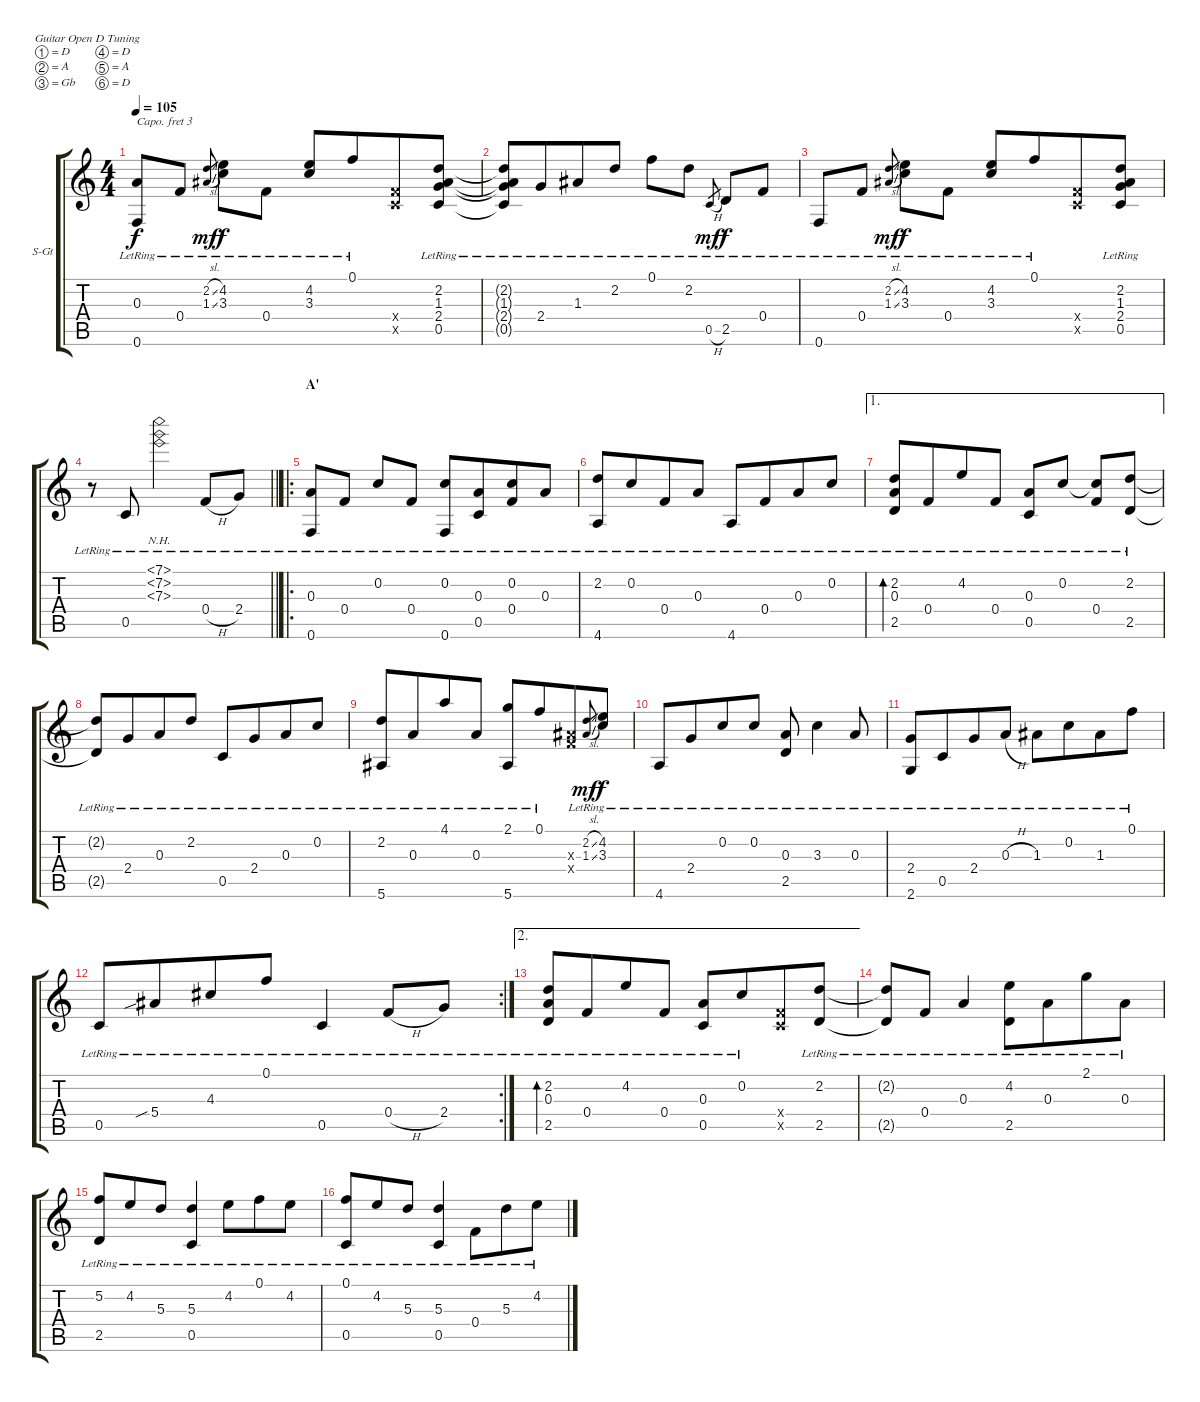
\bracketExtendMode groupsimilarinstruments
\firstSystemTrackNameOrientation horizontal
\otherSystemsTrackNameOrientation horizontal
\track ("Guitar" "S-Gt") {instrument acousticguitarsteel}
\staff {score tabs}
\capo 3
\tuning (D4 A3 Gb3 D3 A2 D2)
\ts (4 4)
\tempo 105
\clef g2
\ks c
(0.3{lr} 0.6{lr}).8{dy f} 0.4{lr}.8 (2.2{sl lr} 1.3{sl lr}).8{gr dy mf beam merge} (4.2{lr} 3.3{lr}).8{dy f} 0.4{lr}.8 (4.2{lr} 3.3{lr}).8 0.1{lr}.8{beam merge} (0.4{x} 0.5{x}).8 (2.2{lr} 1.3{lr} 2.4{lr} 0.5{lr}).8 |
(2.2{lr t} 1.3{lr t} 2.4{lr t} 0.5{lr t}).8 2.4{lr}.8{beam merge} 1.3{lr}.8 2.2{lr}.8 0.1{lr}.8 2.2{lr}.8 0.5{h lr}.8{gr dy mf beam merge} 2.5{lr}.8{dy f} 0.4{lr}.8 |
0.6{lr}.8 0.4{lr}.8 (2.2{sl lr} 1.3{sl lr}).8{gr dy mf beam merge} (4.2{lr} 3.3{lr}).8{dy f} 0.4{lr}.8 (4.2{lr} 3.3{lr}).8 0.1{lr}.8{beam merge} (0.4{x} 0.5{x}).8 (2.2{lr} 1.3{lr} 2.4{lr} 0.5{lr}).8 |
\barLineRight lightlight
r.8 0.5{lr}.8 (7.1{nh lr} 7.2{nh lr} 7.3{nh lr}).2 0.4{h lr}.8 2.4{lr}.8 |
\ro
\section ("" "A'")
(0.3{lr} 0.6{lr}).8 0.4{lr}.8 0.2{lr}.8 0.4{lr}.8 (0.2{lr} 0.6{lr}).8 (0.3{lr} 0.5{lr}).8{beam merge} (0.2{lr} 0.4{lr}).8 0.3{lr}.8 |
(2.2{lr} 4.6{lr}).8 0.2{lr}.8{beam merge} 0.4{lr}.8 0.3{lr}.8 4.6{lr}.8 0.4{lr}.8{beam merge} 0.3{lr}.8 0.2{lr}.8 |
\ae 1
(2.2{lr} 0.3{lr} 2.5{lr}).8{bd 480} 0.4{lr}.8{beam merge} 4.2{lr}.8 0.4{lr}.8 (0.3{lr} 0.5).8 0.2{lr}.8 (0.2{lr t} 0.4{lr}).8 (2.2{lr} 2.5{lr}).8 |
(2.2{lr t} 2.5{lr t}).8 2.4{lr}.8{beam merge} 0.3{lr}.8 2.2{lr}.8 0.5{lr}.8 2.4{lr}.8{beam merge} 0.3{lr}.8 0.2{lr}.8 |
(2.2{lr} 5.6{lr}).8 0.3{lr}.8{beam merge} 4.1{lr}.8 0.3{lr}.8 (2.1{lr} 5.6{lr}).8 0.1{lr}.8{beam merge} (1.3{x} 0.4{x}).8 (2.2{sl lr} 1.3{sl lr}).8{gr dy mf} (4.2{lr} 3.3{lr}).8{dy f} |
4.6{lr}.8 2.4{lr}.8{beam merge} 0.2{lr}.8 0.2{lr}.8 (0.3{lr} 2.5{lr}).8 3.3{lr}.4 0.3{lr}.8 |
(2.4{lr} 2.6{lr}).8 0.5{lr}.8{beam merge} 2.4{lr}.8 0.3{h lr}.8 1.3{lr}.8 0.2{lr}.8{beam merge} 1.3{lr}.8 0.1{lr}.8 |
\rc 2
0.5{lr}.8 5.4{sib lr}.8{beam merge} 4.3{lr}.8 0.1{lr}.8 0.5{lr}.4{beam merge} 0.4{h lr}.8 2.4{lr}.8 |
\ae 2
(2.2{lr} 0.3{lr} 2.5{lr}).8{bd 480} 0.4{lr}.8{beam merge} 4.2{lr}.8 0.4{lr}.8 (0.3 0.5{lr}).8 0.2{lr}.8{beam merge} (0.4{x} 0.5{x}).8 (2.2{lr} 2.5{lr}).8 |
(2.2{lr t} 2.5{lr t}).8 0.4{lr}.8 0.3{lr}.4 (4.2{lr} 2.5{lr}).8 0.3{lr}.8{beam merge} 2.1{lr}.8 0.3{lr}.8 |
(5.2{lr} 2.5{lr}).8 4.2{lr}.8{beam merge} 5.3{lr}.8 (5.3{lr} 0.5{lr}).4 4.2{lr}.8{beam merge} 0.1{lr}.8 4.2{lr}.8 |
(0.1{lr} 0.5{lr}).8 4.2{lr}.8{beam merge} 5.3{lr}.8 (5.3{lr} 0.5{lr}).4 0.4{lr}.8{beam merge} 5.3{lr}.8 4.2{lr}.8
